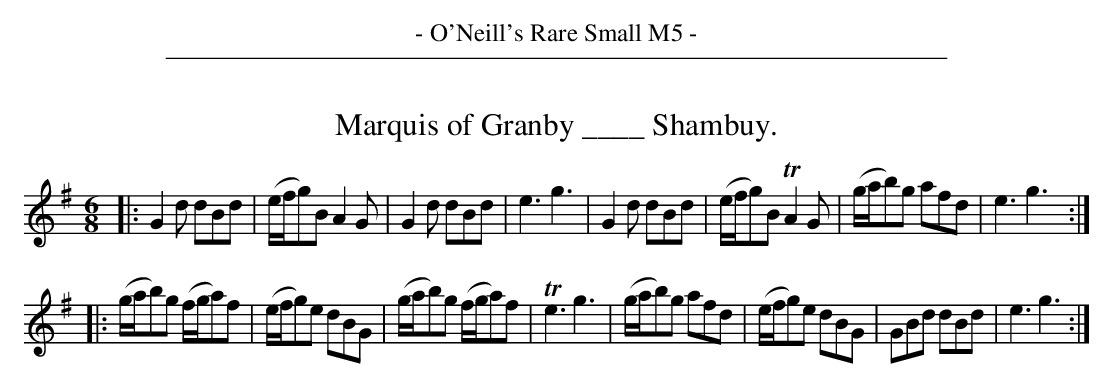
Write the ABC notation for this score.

X:1
T: Marquis of Granby ____ Shambuy.
M: 6/8
L: 1/8
K: G
|:\
G2d dBd | (e/f/g)B A2G | G2d dBd | e3 g3 |\
G2d dBd | (e/f/g)B TA2G | (g/a/b)g afd | e3 g3 :|
|:\
(g/a/b)g (f/g/a)f | (e/f/g)e dBG | (g/a/b)g (f/g/a)f | Te3 g3 |\
(g/a/b)g afd | (e/f/g)e dBG | GBd dBd | e3 g3 :|
